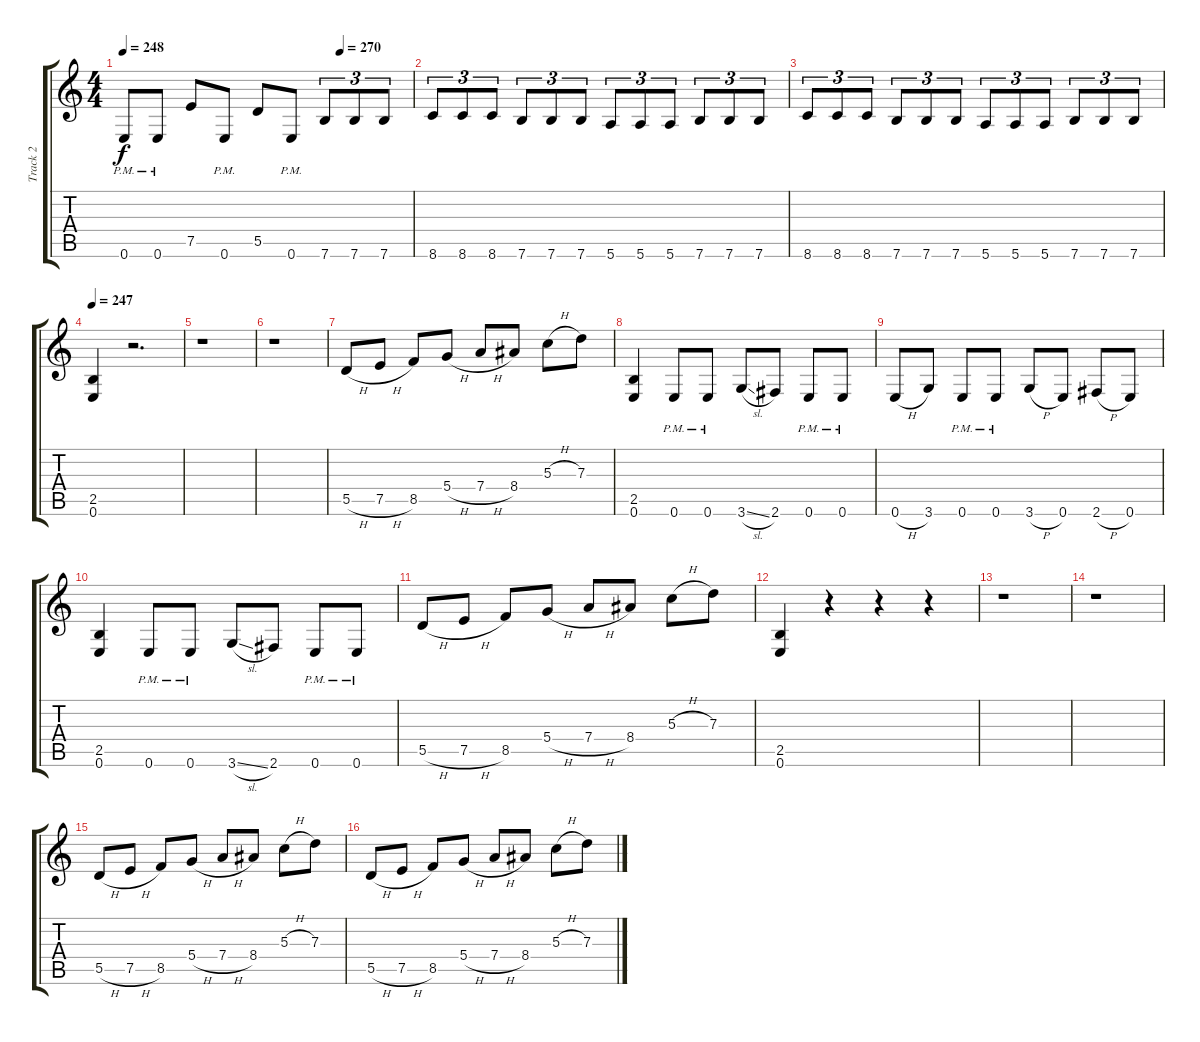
\track ("Track 2" "Track 2") {instrument distortionguitar}
\staff {score tabs}
\tuning (E4 B3 G3 D3 A2 E2) {hide}
\ts (4 4)
\tempo 248
\tempo (270 0.75)
\clef g2
\ks c
0.6{pm}.8{dy f} 0.6{pm}.8 7.5.8 0.6{pm}.8 5.5.8 0.6{pm}.8 7.6.8{tu (3 2)} 7.6.8{tu (3 2)} 7.6.8{tu (3 2)} |
8.6.8{tu (3 2)} 8.6.8{tu (3 2)} 8.6.8{tu (3 2)} 7.6.8{tu (3 2)} 7.6.8{tu (3 2)} 7.6.8{tu (3 2)} 5.6.8{tu (3 2)} 5.6.8{tu (3 2)} 5.6.8{tu (3 2)} 7.6.8{tu (3 2)} 7.6.8{tu (3 2)} 7.6.8{tu (3 2)} |
8.6.8{tu (3 2)} 8.6.8{tu (3 2)} 8.6.8{tu (3 2)} 7.6.8{tu (3 2)} 7.6.8{tu (3 2)} 7.6.8{tu (3 2)} 5.6.8{tu (3 2)} 5.6.8{tu (3 2)} 5.6.8{tu (3 2)} 7.6.8{tu (3 2)} 7.6.8{tu (3 2)} 7.6.8{tu (3 2)} |
\tempo 247
(2.5 0.6).4 r.2{d} |
r.1 |
r.1 |
5.5{h}.8 7.5{h}.8 8.5.8 5.4{h}.8 7.4{h}.8 8.4.8 5.3{h}.8 7.3.8 |
(2.5 0.6).4 0.6{pm}.8 0.6{pm}.8 3.6{sl}.8 2.6.8 0.6{pm}.8 0.6{pm}.8 |
0.6{h}.8 3.6.8 0.6{pm}.8 0.6{pm}.8 3.6{h}.8 0.6.8 2.6{h}.8 0.6.8 |
(2.5 0.6).4 0.6{pm}.8 0.6{pm}.8 3.6{sl}.8 2.6.8 0.6{pm}.8 0.6{pm}.8 |
5.5{h}.8 7.5{h}.8 8.5.8 5.4{h}.8 7.4{h}.8 8.4.8 5.3{h}.8 7.3.8 |
(2.5 0.6).4 r.4 r.4 r.4 |
r.1 |
r.1 |
5.5{h}.8 7.5{h}.8 8.5.8 5.4{h}.8 7.4{h}.8 8.4.8 5.3{h}.8 7.3.8 |
5.5{h}.8 7.5{h}.8 8.5.8 5.4{h}.8 7.4{h}.8 8.4.8 5.3{h}.8 7.3.8
